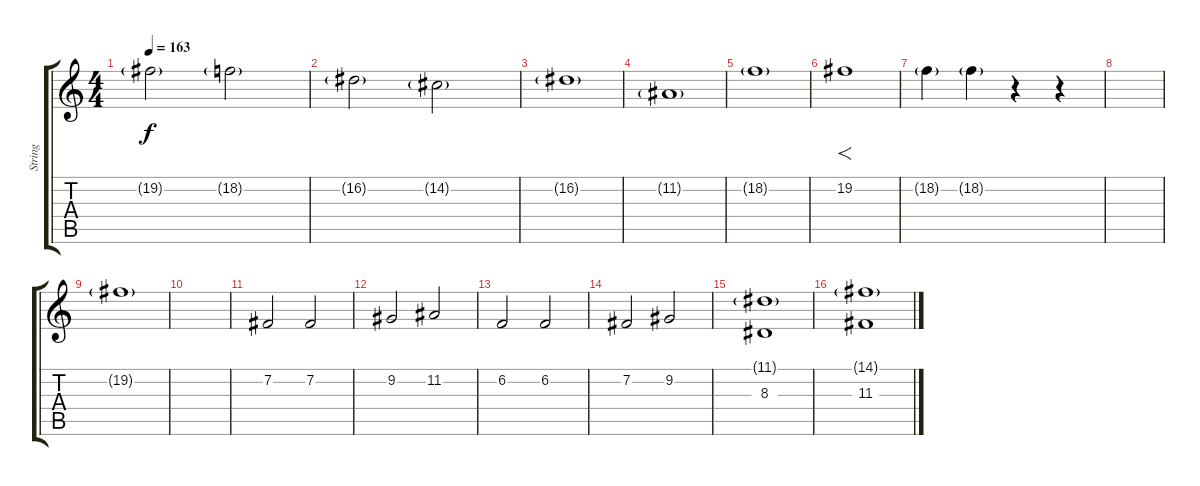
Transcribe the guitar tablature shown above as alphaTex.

\track ("String" "String") {instrument stringensemble1}
\staff {score tabs}
\tuning (E4 B3 G3 D3 A2 E2) {hide}
\ts (4 4)
\tempo 163
\clef g2
\ks c
19.2{g}.2{dy f} 18.2{g}.2 |
16.2{g}.2 14.2{g}.2 |
16.2{g}.1 |
11.2{g}.1 |
18.2{g}.1 |
19.2.1{f} |
18.2{g}.4 18.2{g}.4 r.4 r.4 |
|
19.2{g}.1 |
|
7.2.2 7.2.2 |
9.2.2 11.2.2 |
6.2.2 6.2.2 |
7.2.2 9.2.2 |
(11.1{g} 8.3).1 |
(14.1{g} 11.3).1
